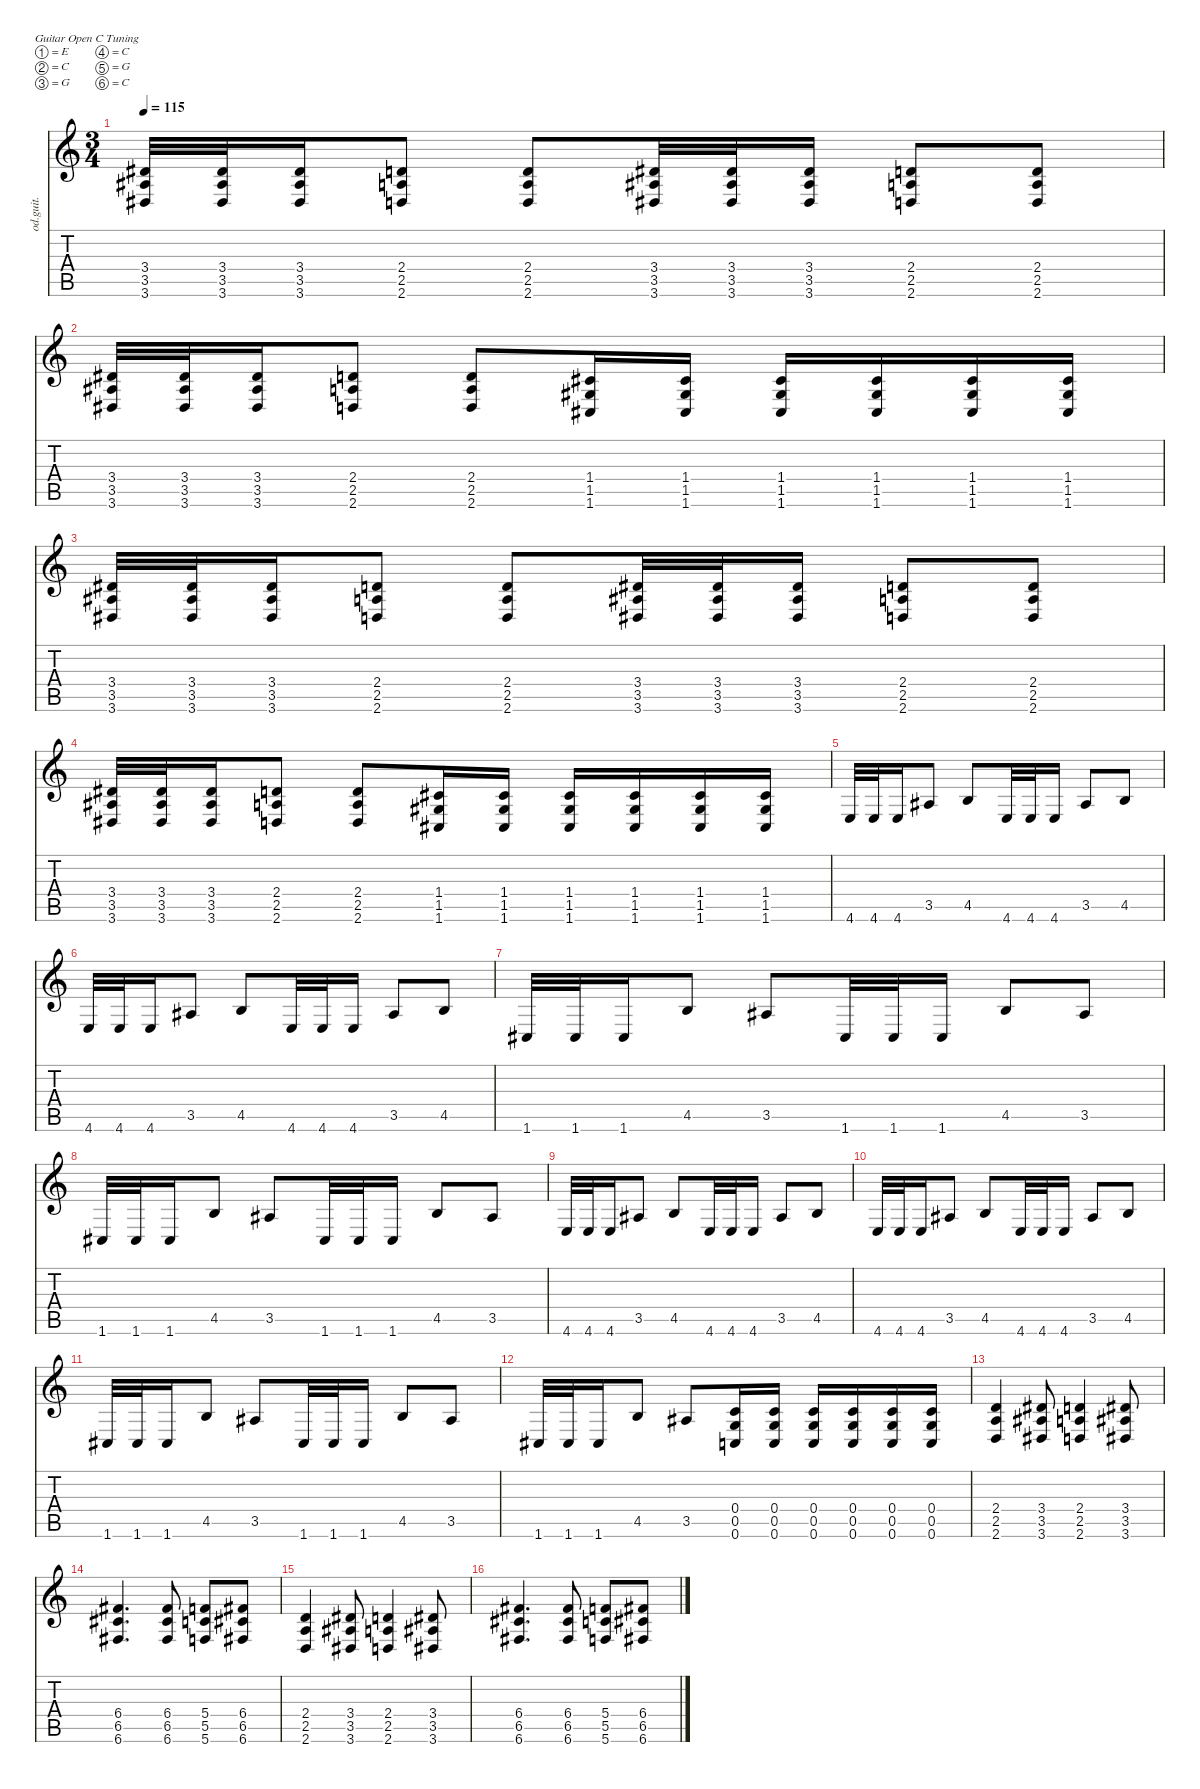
\defaultSystemsLayout 4
\hideDynamics
\bracketExtendMode nobrackets
\otherSystemsTrackNameOrientation horizontal
\track ("Guitar" "od.guit.") {instrument overdrivenguitar}
\staff {score tabs}
\tuning (E4 C4 G3 C3 G2 C2)
\ts (3 4)
\tempo 115
\clef g2
\ks c
(3.4{acc #} 3.5{acc #} 3.6{acc #}).32{dy f beam Up} (3.4{acc #} 3.5{acc #} 3.6{acc #}).32{beam Up} (3.4{acc #} 3.5{acc #} 3.6{acc #}).16{beam Up} (2.4 2.5 2.6).8{beam Up} (2.4 2.5 2.6).8{beam Up} (3.4{acc #} 3.5{acc #} 3.6{acc #}).32{beam Up} (3.4{acc #} 3.5{acc #} 3.6{acc #}).32{beam Up} (3.4{acc #} 3.5{acc #} 3.6{acc #}).16{beam Up} (2.4 2.5 2.6).8{beam Up} (2.4 2.5 2.6).8{beam Up} |
(3.4{acc #} 3.5{acc #} 3.6{acc #}).32{beam Up} (3.4{acc #} 3.5{acc #} 3.6{acc #}).32{beam Up} (3.4{acc #} 3.5{acc #} 3.6{acc #}).16{beam Up} (2.4 2.5 2.6).8{beam Up} (2.4 2.5 2.6).8{beam Up} (1.4{acc #} 1.5{acc #} 1.6{acc #}).16{beam Up} (1.4{acc #} 1.5{acc #} 1.6{acc #}).16{beam Up} (1.4{acc #} 1.5{acc #} 1.6{acc #}).16{beam Up} (1.4{acc #} 1.5{acc #} 1.6{acc #}).16{beam Up} (1.4{acc #} 1.5{acc #} 1.6{acc #}).16{beam Up} (1.4{acc #} 1.5{acc #} 1.6{acc #}).16{beam Up} |
(3.4{acc #} 3.5{acc #} 3.6{acc #}).32{beam Up} (3.4{acc #} 3.5{acc #} 3.6{acc #}).32{beam Up} (3.4{acc #} 3.5{acc #} 3.6{acc #}).16{beam Up} (2.4 2.5 2.6).8{beam Up} (2.4 2.5 2.6).8{beam Up} (3.4{acc #} 3.5{acc #} 3.6{acc #}).32{beam Up} (3.4{acc #} 3.5{acc #} 3.6{acc #}).32{beam Up} (3.4{acc #} 3.5{acc #} 3.6{acc #}).16{beam Up} (2.4 2.5 2.6).8{beam Up} (2.4 2.5 2.6).8{beam Up} |
(3.4{acc #} 3.5{acc #} 3.6{acc #}).32{beam Up} (3.4{acc #} 3.5{acc #} 3.6{acc #}).32{beam Up} (3.4{acc #} 3.5{acc #} 3.6{acc #}).16{beam Up} (2.4 2.5 2.6).8{beam Up} (2.4 2.5 2.6).8{beam Up} (1.4{acc #} 1.5{acc #} 1.6{acc #}).16{beam Up} (1.4{acc #} 1.5{acc #} 1.6{acc #}).16{beam Up} (1.4{acc #} 1.5{acc #} 1.6{acc #}).16{beam Up} (1.4{acc #} 1.5{acc #} 1.6{acc #}).16{beam Up} (1.4{acc #} 1.5{acc #} 1.6{acc #}).16{beam Up} (1.4{acc #} 1.5{acc #} 1.6{acc #}).16{beam Up} |
4.6.32{beam Up} 4.6.32{beam Up} 4.6.16{beam Up} 3.5{acc #}.8{beam Up} 4.5.8{beam Up} 4.6.32{beam Up} 4.6.32{beam Up} 4.6.16{beam Up} 3.5{acc #}.8{beam Up} 4.5.8{beam Up} |
4.6.32{beam Up} 4.6.32{beam Up} 4.6.16{beam Up} 3.5{acc #}.8{beam Up} 4.5.8{beam Up} 4.6.32{beam Up} 4.6.32{beam Up} 4.6.16{beam Up} 3.5{acc #}.8{beam Up} 4.5.8{beam Up} |
1.6{acc #}.32{beam Up} 1.6{acc #}.32{beam Up} 1.6{acc #}.16{beam Up} 4.5.8{beam Up} 3.5{acc #}.8{beam Up} 1.6{acc #}.32{beam Up} 1.6{acc #}.32{beam Up} 1.6{acc #}.16{beam Up} 4.5.8{beam Up} 3.5{acc #}.8{beam Up} |
1.6{acc #}.32{beam Up} 1.6{acc #}.32{beam Up} 1.6{acc #}.16{beam Up} 4.5.8{beam Up} 3.5{acc #}.8{beam Up} 1.6{acc #}.32{beam Up} 1.6{acc #}.32{beam Up} 1.6{acc #}.16{beam Up} 4.5.8{beam Up} 3.5{acc #}.8{beam Up} |
4.6.32{beam Up} 4.6.32{beam Up} 4.6.16{beam Up} 3.5{acc #}.8{beam Up} 4.5.8{beam Up} 4.6.32{beam Up} 4.6.32{beam Up} 4.6.16{beam Up} 3.5{acc #}.8{beam Up} 4.5.8{beam Up} |
4.6.32{beam Up} 4.6.32{beam Up} 4.6.16{beam Up} 3.5{acc #}.8{beam Up} 4.5.8{beam Up} 4.6.32{beam Up} 4.6.32{beam Up} 4.6.16{beam Up} 3.5{acc #}.8{beam Up} 4.5.8{beam Up} |
1.6{acc #}.32{beam Up} 1.6{acc #}.32{beam Up} 1.6{acc #}.16{beam Up} 4.5.8{beam Up} 3.5{acc #}.8{beam Up} 1.6{acc #}.32{beam Up} 1.6{acc #}.32{beam Up} 1.6{acc #}.16{beam Up} 4.5.8{beam Up} 3.5{acc #}.8{beam Up} |
1.6{acc #}.32{beam Up} 1.6{acc #}.32{beam Up} 1.6{acc #}.16{beam Up} 4.5.8{beam Up} 3.5{acc #}.8{beam Up} (0.4 0.5 0.6).16{beam Up} (0.4 0.5 0.6).16{beam Up} (0.4 0.5 0.6).16{beam Up} (0.4 0.5 0.6).16{beam Up} (0.4 0.5 0.6).16{beam Up} (0.4 0.5 0.6).16{beam Up} |
(2.4 2.5 2.6).4{beam Up} (3.4{acc #} 3.5{acc #} 3.6{acc #}).8{beam Up} (2.4 2.5 2.6).4{beam Up} (3.4{acc #} 3.5{acc #} 3.6{acc #}).8{beam Up} |
(6.4{acc #} 6.5{acc #} 6.6{acc #}).4{d beam Up} (6.4{acc #} 6.5{acc #} 6.6{acc #}).8{beam Up} (5.4 5.5 5.6).8{beam Up} (6.4{acc #} 6.5{acc #} 6.6{acc #}).8{beam Up} |
(2.4 2.5 2.6).4{beam Up} (3.4{acc #} 3.5{acc #} 3.6{acc #}).8{beam Up} (2.4 2.5 2.6).4{beam Up} (3.4{acc #} 3.5{acc #} 3.6{acc #}).8{beam Up} |
(6.4{acc #} 6.5{acc #} 6.6{acc #}).4{d beam Up} (6.4{acc #} 6.5{acc #} 6.6{acc #}).8{beam Up} (5.4 5.5 5.6).8{beam Up} (6.4{acc #} 6.5{acc #} 6.6{acc #}).8{beam Up}
